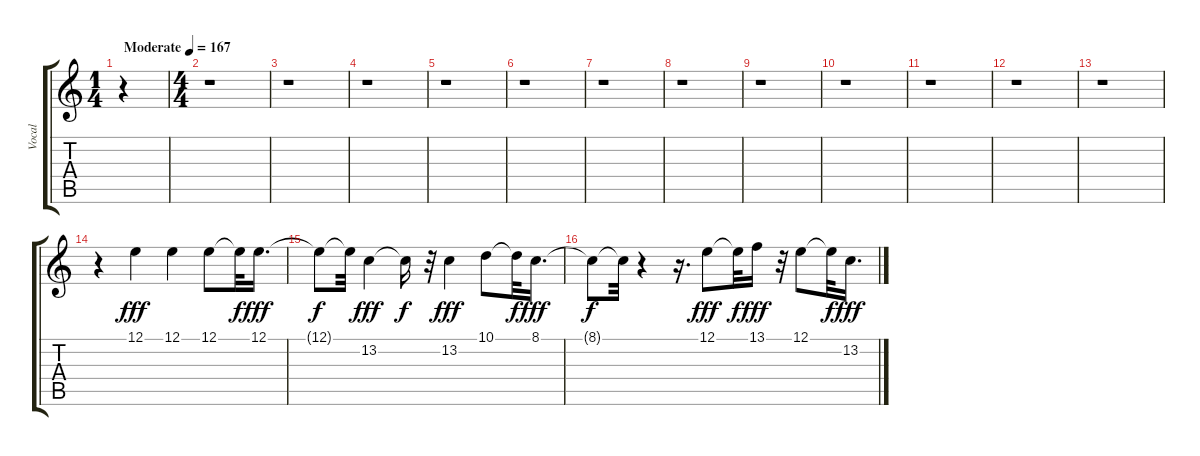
\track ("Vocal" "Vocal") {instrument tenorsax}
\staff {score tabs}
\tuning (E4 B3 G3 D3 A2 E2) {hide}
\ts (1 4)
\tempo (167 "Moderate")
\clef g2
\ks c
r.4{dy fff instrument tenorsax} |
\ts (4 4)
r.1 |
r.1 |
r.1 |
r.1 |
r.1 |
r.1 |
r.1 |
r.1 |
r.1 |
r.1 |
r.1 |
r.1 |
r.4 12.1.4 12.1.4 12.1.8 12.1{t}.32{dy f} 12.1.16{d dy fff} |
12.1{t}.8{dy f} 12.1{t}.32 13.2.4{dy fff} 13.2{t}.16{dy f} r.32 13.2.4{dy fff} 10.1.8 10.1{t}.32{dy f} 8.1.16{d dy fff} |
8.1{t}.8{dy f} 8.1{t}.32 r.4 r.16{d} 12.1.8{dy fff} 12.1{t}.32{dy f} 13.1.16{dy fff} r.32 12.1.8 12.1{t}.32{dy f} 13.2.16{d dy fff}
